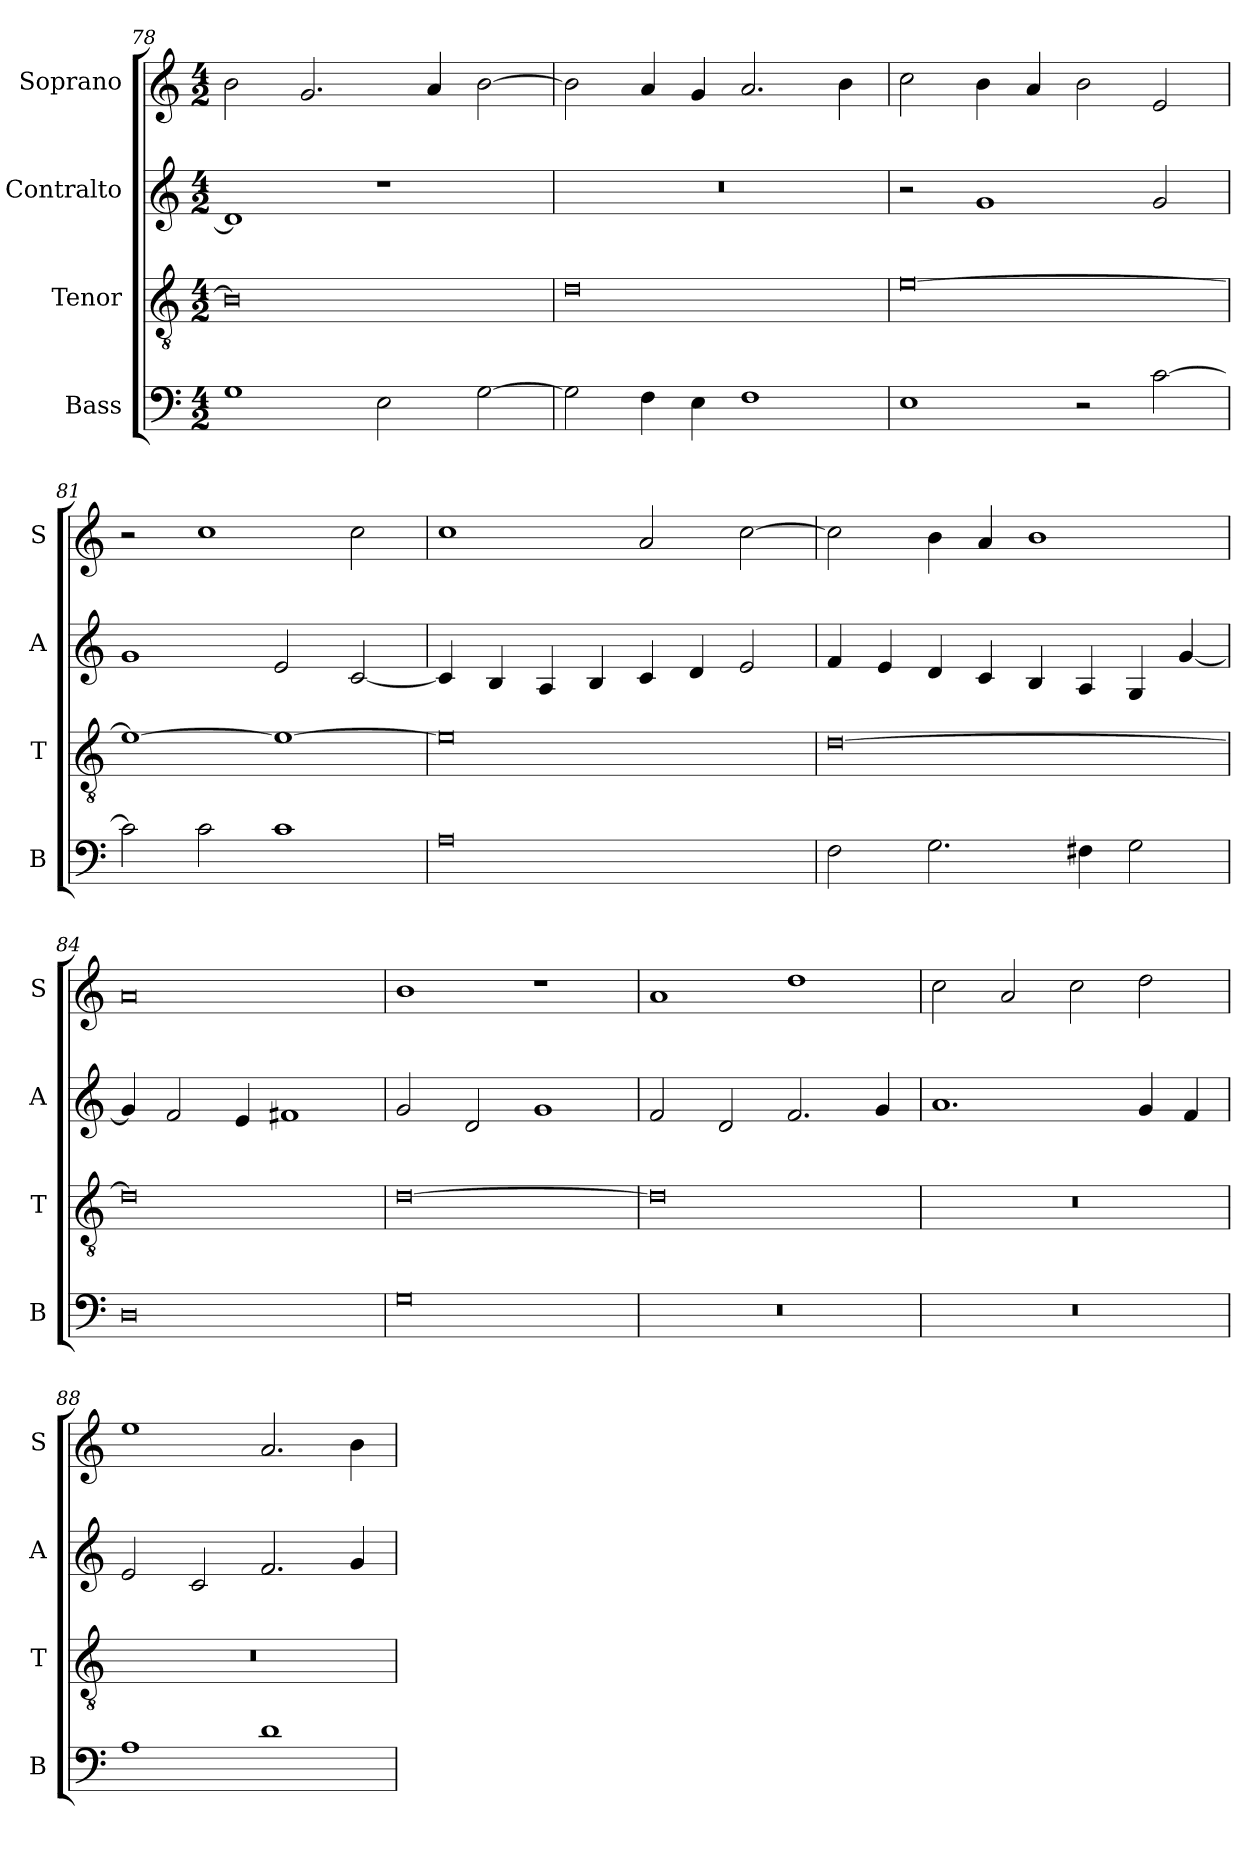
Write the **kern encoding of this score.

**kern	**kern	**kern	**kern
*part4	*part3	*part2	*part1
*staff4	*staff3	*staff2	*staff1
*I"Bass	*I"Tenor	*I"Contralto	*I"Soprano
*I'B	*I'T	*I'A	*I'S
*clefF4	*clefGv2	*clefG2	*clefG2
*k[]	*k[]	*k[]	*k[]
*G:mix	*G:mix	*G:mix	*G:mix
*M4/2	*M4/2	*M4/2	*M4/2
=78	=78	=78	=78
1G	0B]	1d]	2b
.	.	.	2.g
2E	.	1r	.
.	.	.	4a
[2G	.	.	[2b
=79	=79	=79	=79
2G]	0d	0r	2b]
4F	.	.	4a
4E	.	.	4g
1F	.	.	2.a
.	.	.	4b
=80	=80	=80	=80
1E	[0e	2r	2cc
.	.	1g	4b
.	.	.	4a
2r	.	.	2b
[2c	.	2g	2e
=81	=81	=81	=81
2c]	1e_	1g	2r
2c	.	.	1cc
1c	1e_	2e	.
.	.	[2c	2cc
=82	=82	=82	=82
0A	0e]	4c]	1cc
.	.	4B	.
.	.	4A	.
.	.	4B	.
.	.	4c	2a
.	.	4d	.
.	.	2e	[2cc
=83	=83	=83	=83
2F	[0d	4f	2cc]
.	.	4e	.
2.G	.	4d	4b
.	.	4c	4a
.	.	4B	1b
4F#X	.	4A	.
2G	.	4G	.
.	.	[4g	.
=84	=84	=84	=84
0D	0d]	4g]	0a
.	.	2f	.
.	.	4e	.
.	.	1f#X	.
=85	=85	=85	=85
0G	[0d	2g	1b
.	.	2d	.
.	.	1g	1r
=86	=86	=86	=86
0r	0d]	2f	1a
.	.	2d	.
.	.	2.f	1dd
.	.	4g	.
=87	=87	=87	=87
0r	0r	1.a	2cc
.	.	.	2a
.	.	.	2cc
.	.	4g	2dd
.	.	4f	.
=88	=88	=88	=88
1A	0r	2e	1ee
.	.	2c	.
1d	.	2.f	2.a
.	.	4g	4b
=	=	=	=
*-	*-	*-	*-
